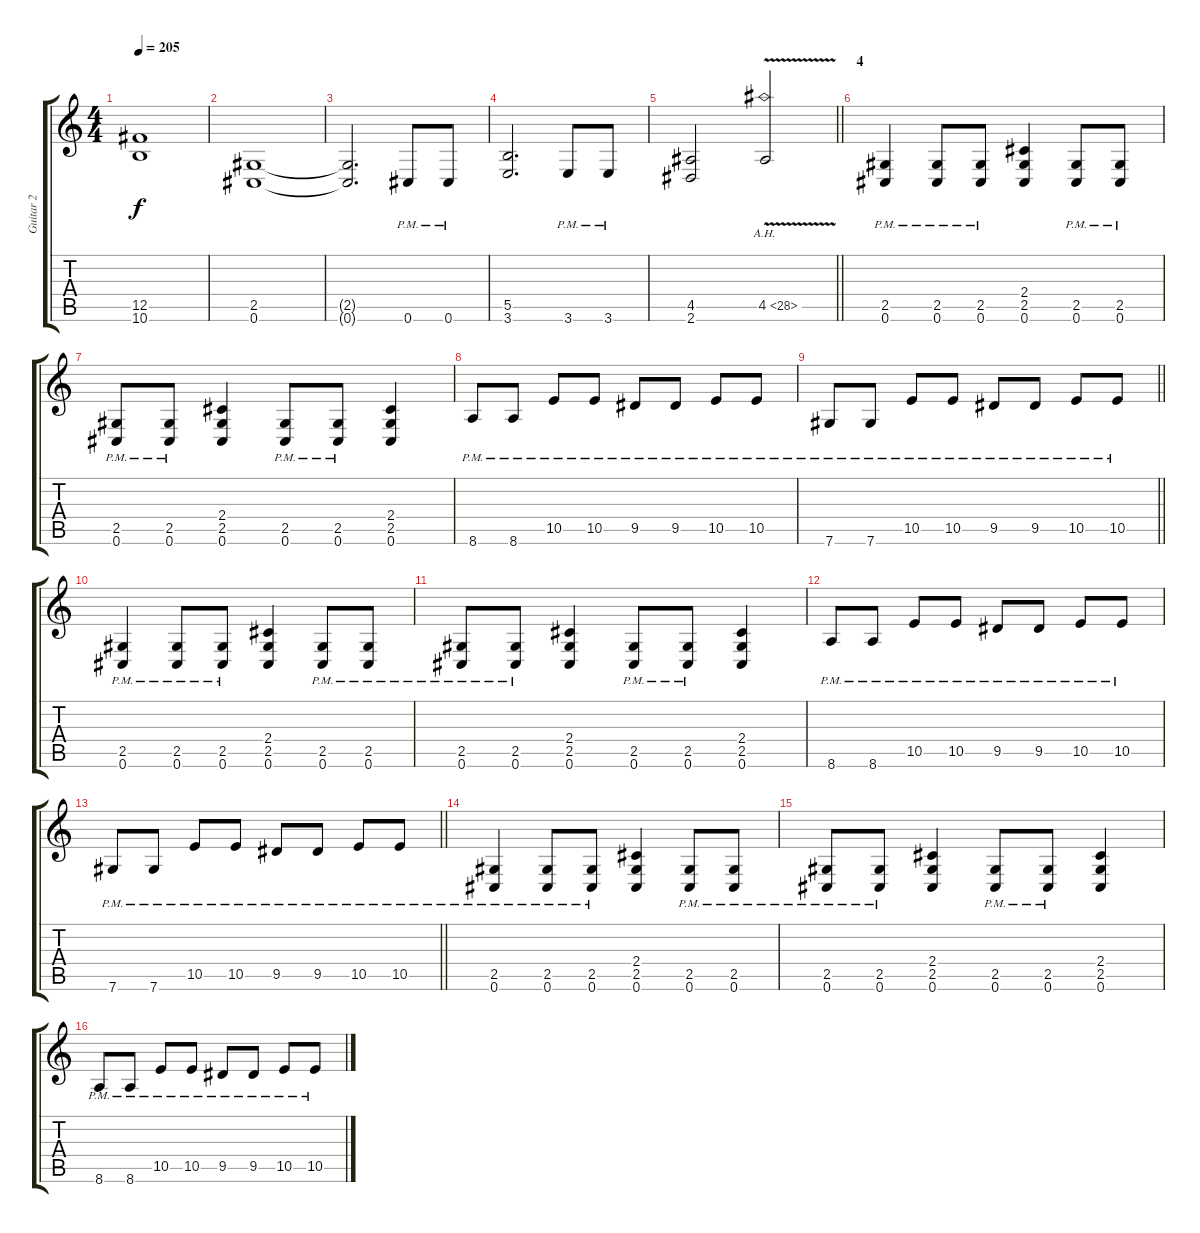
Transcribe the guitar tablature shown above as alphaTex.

\track ("Guitar 2" "Guitar 2") {instrument distortionguitar}
\staff {score tabs}
\tuning (Db4 Ab3 E3 B2 Gb2 Db2) {hide}
\ts (4 4)
\tempo 205
\clef g2
\ks c
(12.5 10.6).1{dy f} |
(2.5 0.6).1 |
(2.5{t} 0.6{t}).2{d} 0.6{pm}.8 0.6{pm}.8 |
(5.5 3.6).2{d} 3.6{pm}.8 3.6{pm}.8 |
\barLineRight lightlight
(4.5 2.6).2 4.5{ah 24 v}.2 |
\section ("" "4")
(2.5{pm} 0.6{pm}).4 (2.5{pm} 0.6{pm}).8 (2.5{pm} 0.6{pm}).8 (2.4 2.5 0.6).4 (2.5{pm} 0.6{pm}).8 (2.5{pm} 0.6{pm}).8 |
(2.5{pm} 0.6{pm}).8 (2.5{pm} 0.6{pm}).8 (2.4 2.5 0.6).4 (2.5{pm} 0.6{pm}).8 (2.5{pm} 0.6{pm}).8 (2.4 2.5 0.6).4 |
8.6{pm}.8 8.6{pm}.8 10.5{pm}.8 10.5{pm}.8 9.5{pm}.8 9.5{pm}.8 10.5{pm}.8 10.5{pm}.8 |
\barLineRight lightlight
7.6{pm}.8 7.6{pm}.8 10.5{pm}.8 10.5{pm}.8 9.5{pm}.8 9.5{pm}.8 10.5{pm}.8 10.5{pm}.8 |
(2.5{pm} 0.6{pm}).4 (2.5{pm} 0.6{pm}).8 (2.5{pm} 0.6{pm}).8 (2.4 2.5 0.6).4 (2.5{pm} 0.6{pm}).8 (2.5{pm} 0.6{pm}).8 |
(2.5{pm} 0.6{pm}).8 (2.5{pm} 0.6{pm}).8 (2.4 2.5 0.6).4 (2.5{pm} 0.6{pm}).8 (2.5{pm} 0.6{pm}).8 (2.4 2.5 0.6).4 |
8.6{pm}.8 8.6{pm}.8 10.5{pm}.8 10.5{pm}.8 9.5{pm}.8 9.5{pm}.8 10.5{pm}.8 10.5{pm}.8 |
\barLineRight lightlight
7.6{pm}.8 7.6{pm}.8 10.5{pm}.8 10.5{pm}.8 9.5{pm}.8 9.5{pm}.8 10.5{pm}.8 10.5{pm}.8 |
(2.5{pm} 0.6{pm}).4 (2.5{pm} 0.6{pm}).8 (2.5{pm} 0.6{pm}).8 (2.4 2.5 0.6).4 (2.5{pm} 0.6{pm}).8 (2.5{pm} 0.6{pm}).8 |
(2.5{pm} 0.6{pm}).8 (2.5{pm} 0.6{pm}).8 (2.4 2.5 0.6).4 (2.5{pm} 0.6{pm}).8 (2.5{pm} 0.6{pm}).8 (2.4 2.5 0.6).4 |
8.6{pm}.8 8.6{pm}.8 10.5{pm}.8 10.5{pm}.8 9.5{pm}.8 9.5{pm}.8 10.5{pm}.8 10.5{pm}.8
